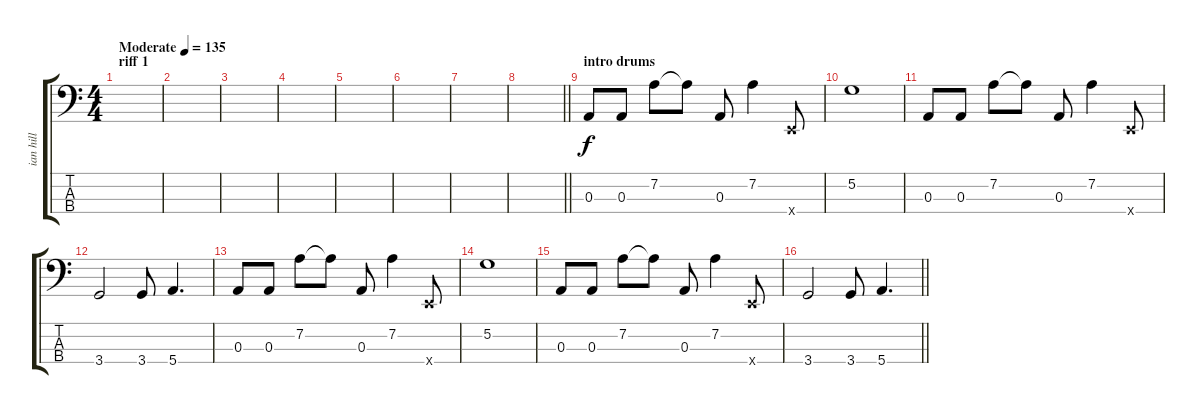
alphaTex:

\track ("ian hill" "ian hill") {instrument acousticguitarsteel}
\staff {score tabs}
\tuning (G2 D2 A1 E1) {hide}
\ts (4 4)
\section ("" "riff 1")
\tempo (135 "Moderate")
\clef f4
\ks c
|
|
|
|
|
|
|
\barLineRight lightlight
|
\section ("" "intro drums")
0.3.8{balance 10} 0.3.8 7.2.8 7.2{t}.8 0.3.8 7.2.4 0.4{x}.8 |
5.2.1 |
0.3.8{balance 10} 0.3.8 7.2.8 7.2{t}.8 0.3.8 7.2.4 0.4{x}.8 |
3.4.2 3.4.8 5.4.4{d} |
0.3.8{balance 10} 0.3.8 7.2.8 7.2{t}.8 0.3.8 7.2.4 0.4{x}.8 |
5.2.1 |
0.3.8{balance 10} 0.3.8 7.2.8 7.2{t}.8 0.3.8 7.2.4 0.4{x}.8 |
\barLineRight lightlight
3.4.2 3.4.8 5.4.4{d}
